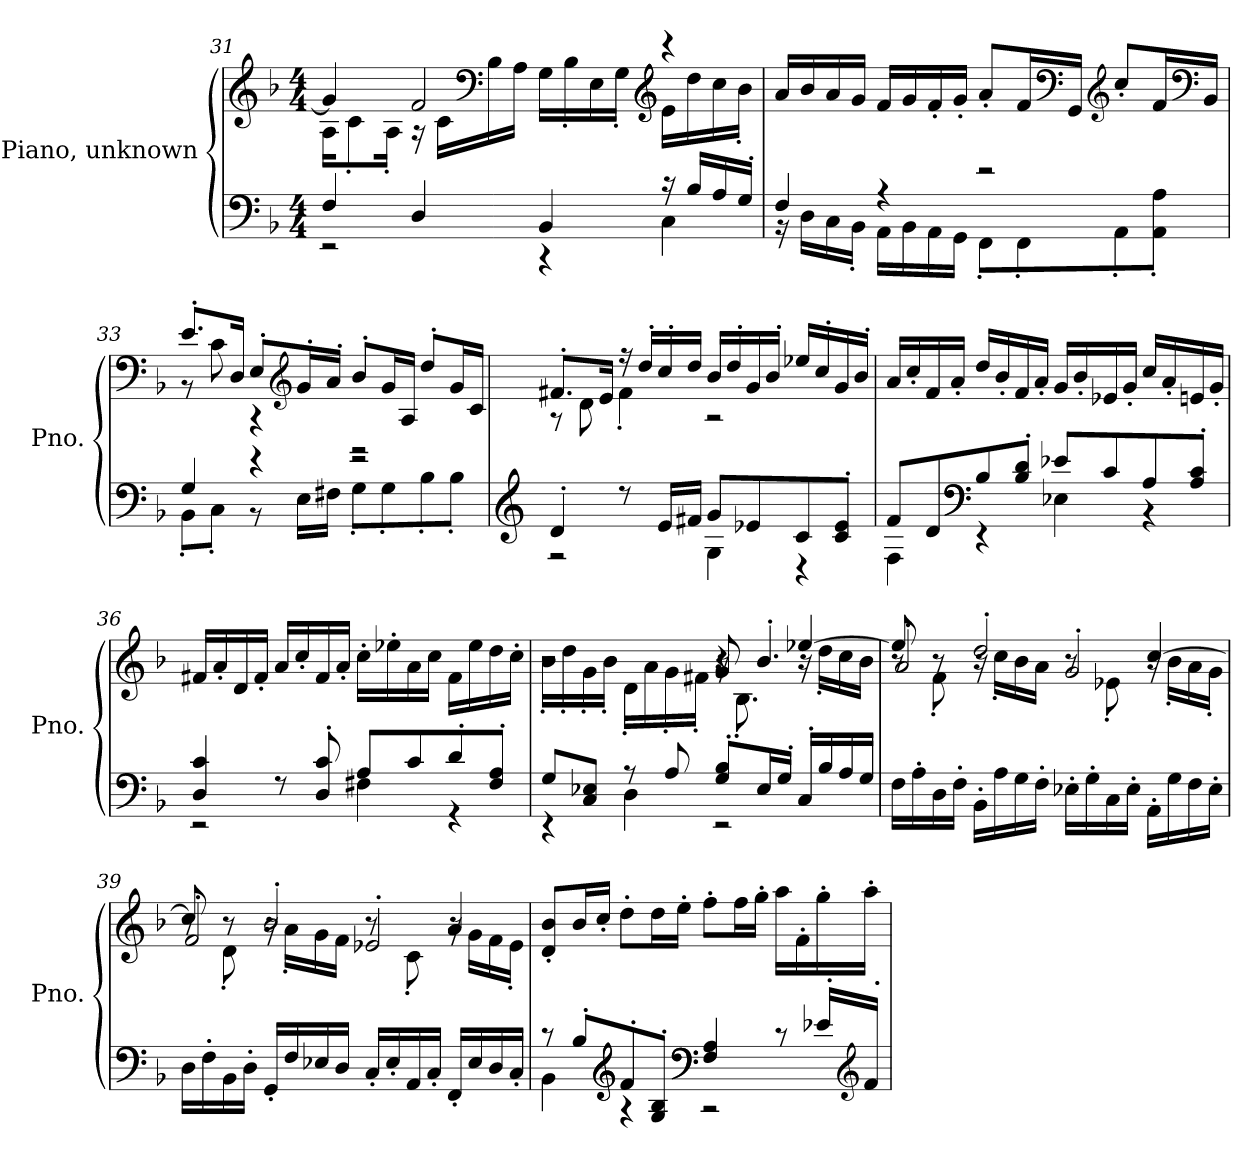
**kern	**kern
*part1	*part1
*staff2	*staff1
*I"Piano, unknown	*
*I'Pno.	*
*clefF4	*clefG2
*k[b-]	*k[b-]
*M4/4	*M4/4
=31	=31
*^	*^
4F/	2r	4g/]	16A\KL
.	.	.	8c'\
.	.	.	16A'\Jk
4D/	.	2f/	16r
.	.	.	16c\LL
*	*	*clefF4	*
.	.	.	16B-\
.	.	.	16A\JJ
4BB-/	4r	.	16G\LL
.	.	.	16B-'\
.	.	.	16E\
.	.	.	16G'\JJ
*	*	*clefG2	*
16r	4C\	4r	16e\LL
16B-/LL	.	.	16dd\
16A/	.	.	16cc\
16G'/JJ	.	.	16b-'\JJ
*	*	*v	*v
!!LO:LB:g=z
=32	=32	=32
4F/	16r	16a/LL
.	16D\LL	16b-/
.	16C\	16a/
.	16BB-'\JJ	16g/JJ
4r	16AA\LL	16f/LL
.	16BB-\	16g/
.	16AA\	16f'/
.	16GG\JJ	16g'/JJ
2r	8FF'\L	8a'/L
.	8FF'\	16f/L
*	*	*clefF4
.	.	16GG/JJ
*	*	*clefG2
.	8AA'\	8cc'/L
.	8AA\' 8A\'J	16f/L
*	*	*clefF4
.	.	16BB-/JJ
=33	=33	=33
*	*	*^
4G/	8BB-'\L	8.e'/L	8r
.	8C'\J	.	8c\
.	.	16D/Jk	.
4r	8r	8E'/L	4r
*	*	*clefG2	*
.	16E\LL	16g'/L	.
.	16F#X\JJ	16a'/JJ	.
2r	8G'\L	8b-'/L	2r
.	8G'\	16g/L	.
.	.	16A/JJ	.
.	8B-'\	8dd'/L	.
.	8B-'\J	16g/L	.
.	.	16c/JJ	.
!!LO:LB:g=z	!!
=34	=34	=34	=34
*clefG2	*	*	*
4d'/	2r	8.f#X'/L	8r
.	.	.	8d\
.	.	16e/Jk	.
8r	.	16r	4f#'\
.	.	16dd'/LL	.
16e/LL	.	16cc'/	.
16f#X/JJ	.	16dd/JJ	.
8g/L	4G\	16b-/LL	2r
.	.	16dd'/	.
8e-X/	.	16g/	.
.	.	16b-'/JJ	.
8c/	4r	16ee-X/LL	.
.	.	16cc'/	.
8c/' 8e-/'J	.	16g/	.
.	.	16b-'/JJ	.
*	*	*v	*v
=35	=35	=35
8f/L	4F\	16a/LL
.	.	16cc'/
8d/	.	16f/
.	.	16a'/JJ
*clefF4	*	*
8B-/	4r	16dd/LL
.	.	16b-'/
8B-/' 8d/'J	.	16f/
.	.	16a'/JJ
8e-X/L	4E-X\	16g/LL
.	.	16b-'/
8c/	.	16e-X/
.	.	16g'/JJ
8A/	4r	16cc/LL
.	.	16a'/
8A/' 8c/'J	.	16en/
.	.	16g'/JJ
!!LO:LB:g=z
=36	=36	=36
4D/ 4c/	2r	16f#X/LL
.	.	16a'/
.	.	16d/
.	.	16f#'/JJ
8r	.	16a/LL
.	.	16cc'/
8D/' 8c/'	.	16f#/
.	.	16a'/JJ
8A/L	4F#X\	16cc'\LL
.	.	16ee-X'\
8c/	.	16a\
.	.	16cc\JJ
8d'/	4r	16f#\LL
.	.	16ee-\
8F#/' 8A/'J	.	16dd\
.	.	16cc'\JJ
=37	=37	=37
*	*	*^
*	*	*	*^
8G/L	4r	2r	16b-'\LL	2r
.	.	.	16dd'\	.
8C/ 8E-X/J	.	.	16g'\	.
.	.	.	16b-'\JJ	.
8r	4D\	.	16d'\LL	.
.	.	.	16a\	.
8A/	.	.	16g'\	.
.	.	.	16f#X'\JJ	.
8G/' 8B-/'L	2r	4r	16r	8g/
.	.	.	8.B-'\	.
16E-/L	.	.	.	4.b-'/
16G'/JJ	.	.	.	.
16C'/LL	.	[4ee-X/	16r	.
16B-/	.	.	16dd'\LL	.
16A/	.	.	16cc\	.
16G/JJ	.	.	16b-\JJ	.
*v	*v	*	*	*
!!LO:PB:g=z	!!	!!
=38	=38	=38	=38
16F\LL	8ee-/]	8r	2a'/
16A'\	.	.	.
16D\	8r	8f'\	.
16F'\JJ	.	.	.
16BB-'\LL	2dd'/	16r	.
16A\	.	16cc'\LL	.
16G\	.	16b-\	.
16F'\JJ	.	16a\JJ	.
16E-X'\LL	.	8r	2g'/
16G'\	.	.	.
16C\	.	8e-X'\	.
16E-'\JJ	.	.	.
16AA'\LL	[4cc/	16r	.
16G\	.	16b-'\LL	.
16F\	.	16a\	.
16E-'\JJ	.	16g'\JJ	.
=39	=39	=39	=39
16D\LL	8cc/]	8r	2f'/
16F'\	.	.	.
16BB-\	8r	8d'\	.
16D'\JJ	.	.	.
16GG'/LL	2b-'/	16r	.
16F/	.	16a'\LL	.
16E-X/	.	16g\	.
16D/JJ	.	16f\JJ	.
16C'/LL	.	8r	2e-X'/
16E-'/	.	.	.
16AA/	.	8c'\	.
16C'/JJ	.	.	.
16FF'/LL	4a/	16r	.
16E-/	.	16g\LL	.
16D/	.	16f\	.
16C'/JJ	.	16e-'\JJ	.
*	*v	*v	*v
!!LO:LB:g=z
=40	=40
*^	*
8r	4BB-\	8d/' 8b-/'L
8B-'/L	.	16b-/L
.	.	16cc'/JJ
*clefG2	*	*
8f'/	4r	8dd'\L
8G/' 8B-/'J	.	16dd\L
.	.	16ee'\JJ
*clefF4	*	*
4F/ 4A/	2r	8ff'\L
.	.	16ff\L
.	.	16gg'\JJ
8r	.	16aa\LL
.	.	16f'\
16e-X'/LL	.	16gg'\
*clefG2	*	*
16f'/JJ	.	16aa'\JJ
*v	*v	*
=	=
*-	*-
